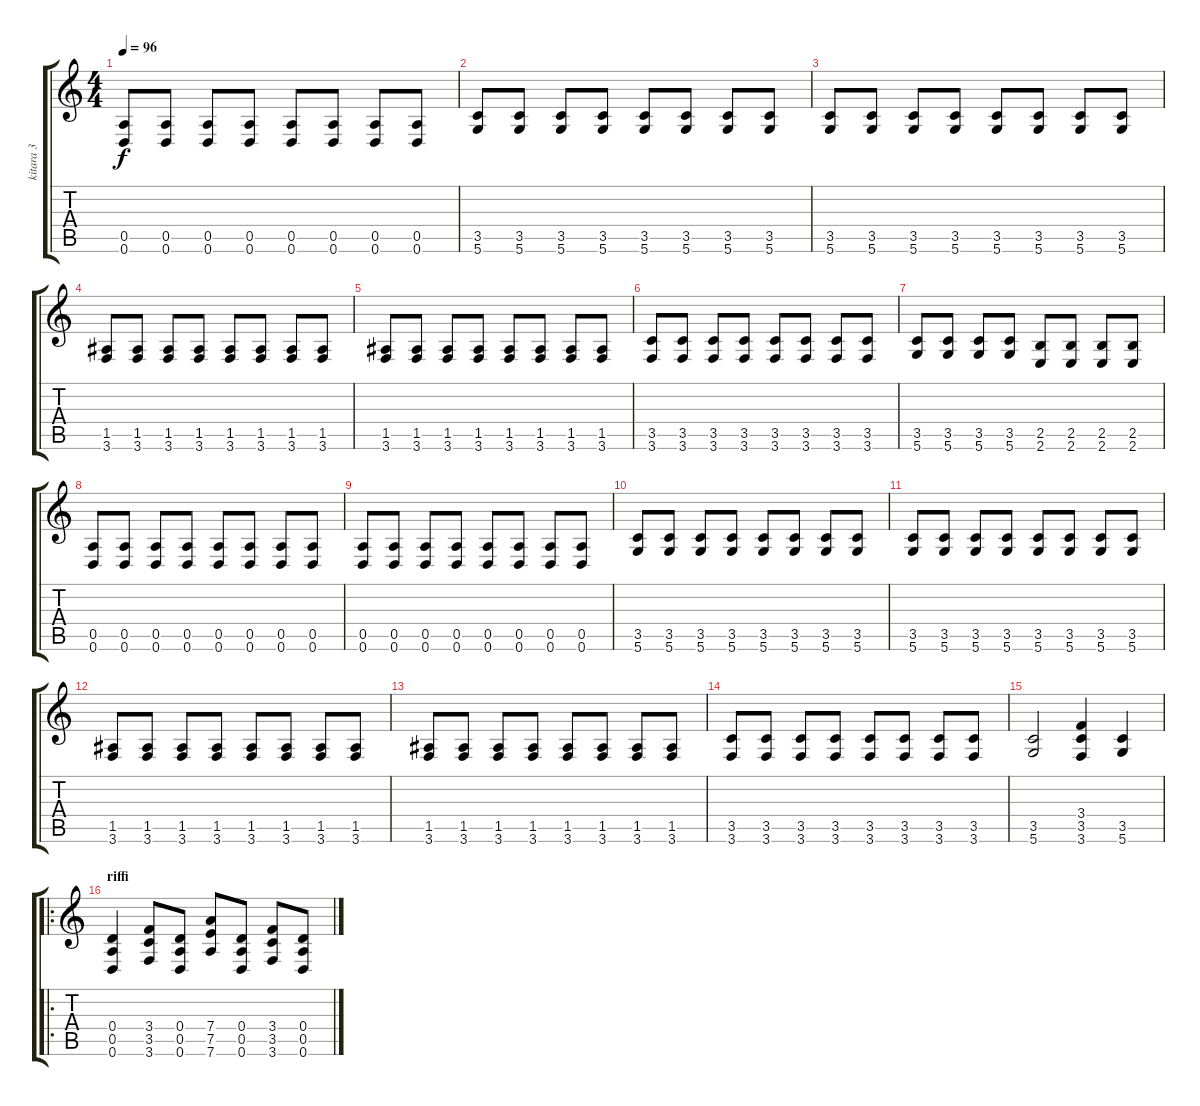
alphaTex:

\track ("kitara 3" "kitara 3") {instrument acousticguitarsteel}
\staff {score tabs}
\tuning (E4 B3 G3 D3 A2 D2) {hide}
\ts (4 4)
\tempo 96
\clef g2
\ks c
(0.5 0.6).8{dy f} (0.5 0.6).8 (0.5 0.6).8 (0.5 0.6).8 (0.5 0.6).8 (0.5 0.6).8 (0.5 0.6).8 (0.5 0.6).8 |
(3.5 5.6).8 (3.5 5.6).8 (3.5 5.6).8 (3.5 5.6).8 (3.5 5.6).8 (3.5 5.6).8 (3.5 5.6).8 (3.5 5.6).8 |
(3.5 5.6).8 (3.5 5.6).8 (3.5 5.6).8 (3.5 5.6).8 (3.5 5.6).8 (3.5 5.6).8 (3.5 5.6).8 (3.5 5.6).8 |
(1.5 3.6).8 (1.5 3.6).8 (1.5 3.6).8 (1.5 3.6).8 (1.5 3.6).8 (1.5 3.6).8 (1.5 3.6).8 (1.5 3.6).8 |
(1.5 3.6).8 (1.5 3.6).8 (1.5 3.6).8 (1.5 3.6).8 (1.5 3.6).8 (1.5 3.6).8 (1.5 3.6).8 (1.5 3.6).8 |
(3.5 3.6).8 (3.5 3.6).8 (3.5 3.6).8 (3.5 3.6).8 (3.5 3.6).8 (3.5 3.6).8 (3.5 3.6).8 (3.5 3.6).8 |
(3.5 5.6).8 (3.5 5.6).8 (3.5 5.6).8 (3.5 5.6).8 (2.5 2.6).8 (2.5 2.6).8 (2.5 2.6).8 (2.5 2.6).8 |
(0.5 0.6).8{volume 16 balance 8 instrument distortionguitar} (0.5 0.6).8 (0.5 0.6).8 (0.5 0.6).8 (0.5 0.6).8 (0.5 0.6).8 (0.5 0.6).8 (0.5 0.6).8 |
(0.5 0.6).8 (0.5 0.6).8 (0.5 0.6).8 (0.5 0.6).8 (0.5 0.6).8 (0.5 0.6).8 (0.5 0.6).8 (0.5 0.6).8 |
(3.5 5.6).8 (3.5 5.6).8 (3.5 5.6).8 (3.5 5.6).8 (3.5 5.6).8 (3.5 5.6).8 (3.5 5.6).8 (3.5 5.6).8 |
(3.5 5.6).8 (3.5 5.6).8 (3.5 5.6).8 (3.5 5.6).8 (3.5 5.6).8 (3.5 5.6).8 (3.5 5.6).8 (3.5 5.6).8 |
(1.5 3.6).8 (1.5 3.6).8 (1.5 3.6).8 (1.5 3.6).8 (1.5 3.6).8 (1.5 3.6).8 (1.5 3.6).8 (1.5 3.6).8 |
(1.5 3.6).8 (1.5 3.6).8 (1.5 3.6).8 (1.5 3.6).8 (1.5 3.6).8 (1.5 3.6).8 (1.5 3.6).8 (1.5 3.6).8 |
(3.5 3.6).8 (3.5 3.6).8 (3.5 3.6).8 (3.5 3.6).8 (3.5 3.6).8 (3.5 3.6).8 (3.5 3.6).8 (3.5 3.6).8 |
(3.5 5.6).2 (3.4 3.5 3.6).4 (3.5 5.6).4 |
\ro
\section ("" "riffi")
(0.4 0.5 0.6).4{volume 13 balance 0 instrument distortionguitar} (3.4 3.5 3.6).8 (0.4 0.5 0.6).8 (7.4 7.5 7.6).8 (0.4 0.5 0.6).8 (3.4 3.5 3.6).8 (0.4 0.5 0.6).8
